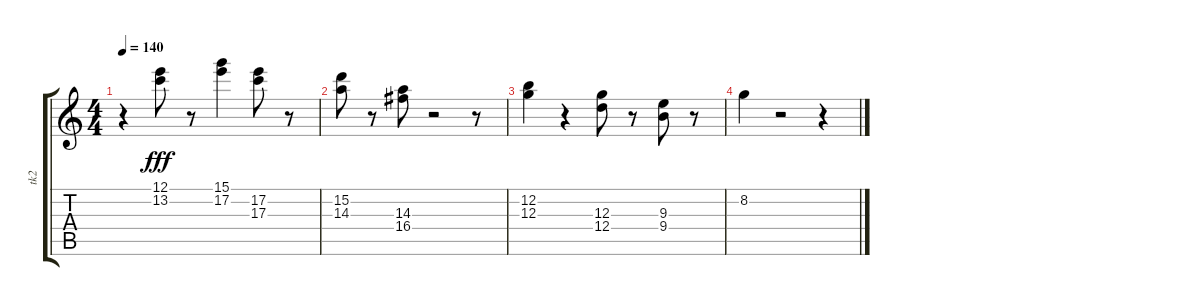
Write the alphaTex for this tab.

\track ("tk2" "tk2") {instrument electricguitarjazz}
\staff {score tabs}
\tuning (E4 B3 G3 D3 A2 E2) {hide}
\ts (4 4)
\tempo 140
\clef g2
\ks c
r.4{dy fff} (12.1 13.2).8 r.8 (15.1 17.2).4 (17.2 17.3).8 r.8 |
(15.2 14.3).8 r.8 (14.3 16.4).8 r.2 r.8 |
(12.2 12.3).4 r.4 (12.3 12.4).8 r.8 (9.3 9.4).8 r.8 |
8.2.4 r.2 r.4
